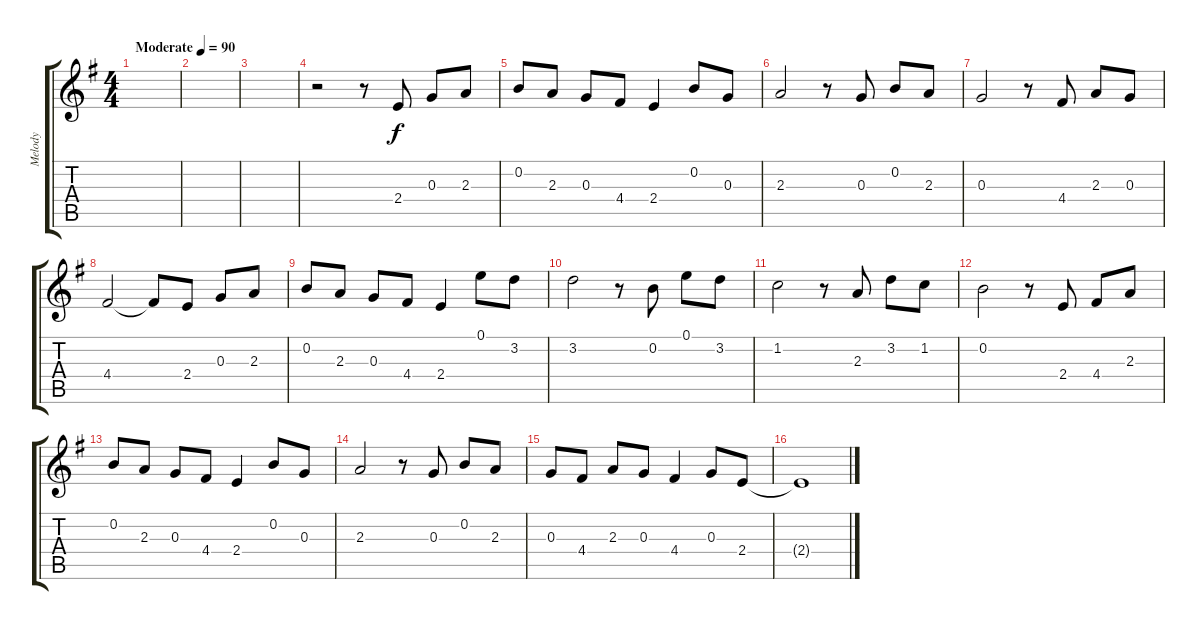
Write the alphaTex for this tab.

\track ("Melody" "Melody") {instrument electricguitarjazz}
\staff {score tabs}
\tuning (E4 B3 G3 D3 A2 E2) {hide}
\ts (4 4)
\tempo (90 "Moderate")
\clef g2
\ks g
|
|
|
r.2 r.8 2.4.8 0.3.8 2.3.8 |
0.2.8 2.3.8 0.3.8 4.4.8 2.4.4 0.2.8 0.3.8 |
2.3.2 r.8 0.3.8 0.2.8 2.3.8 |
0.3.2 r.8 4.4.8 2.3.8 0.3.8 |
4.4.2 4.4{t}.8 2.4.8 0.3.8 2.3.8 |
0.2.8 2.3.8 0.3.8 4.4.8 2.4.4 0.1.8 3.2.8 |
3.2.2 r.8 0.2.8 0.1.8 3.2.8 |
1.2.2 r.8 2.3.8 3.2.8 1.2.8 |
0.2.2 r.8 2.4.8 4.4.8 2.3.8 |
0.2.8 2.3.8 0.3.8 4.4.8 2.4.4 0.2.8 0.3.8 |
2.3.2 r.8 0.3.8 0.2.8 2.3.8 |
0.3.8 4.4.8 2.3.8 0.3.8 4.4.4 0.3.8 2.4.8 |
2.4{t}.1
